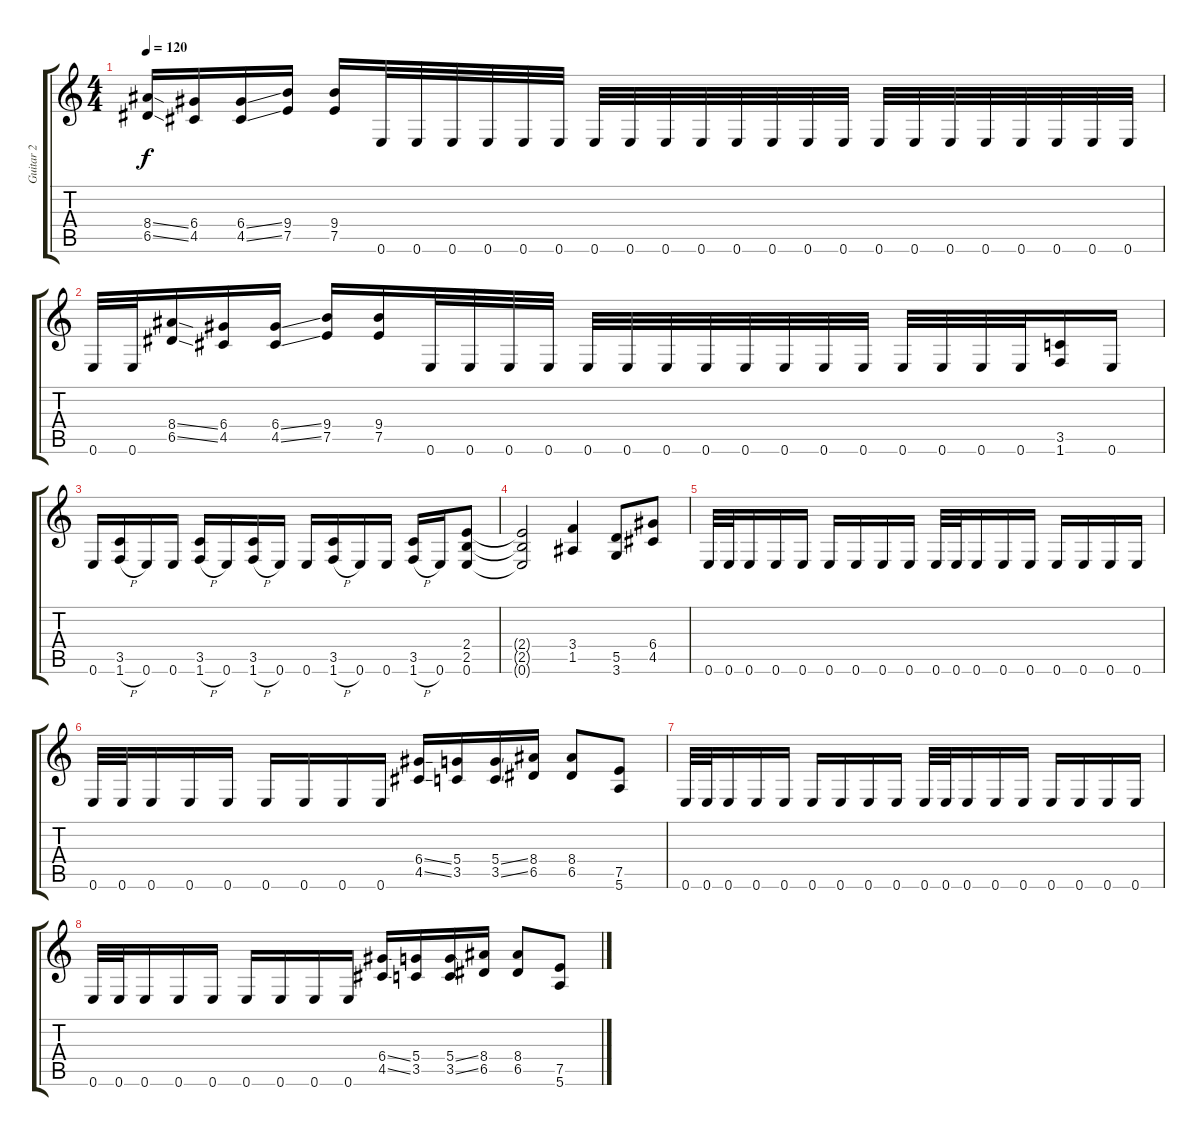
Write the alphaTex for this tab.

\track ("Guitar 2" "Guitar 2") {instrument distortionguitar}
\staff {score tabs}
\tuning (E4 B3 G3 D3 A2 E2) {hide}
\ts (4 4)
\tempo 120
\clef g2
\ks c
(8.4{ss} 6.5{ss}).16{dy f} (6.4 4.5).16 (6.4{ss} 4.5{ss}).16 (9.4 7.5).16 (9.4 7.5).16 0.6.32 0.6.32 0.6.32 0.6.32 0.6.32 0.6.32 0.6.32 0.6.32 0.6.32 0.6.32 0.6.32 0.6.32 0.6.32 0.6.32 0.6.32 0.6.32 0.6.32 0.6.32 0.6.32 0.6.32 0.6.32 0.6.32 |
0.6.32 0.6.32 (8.4{ss} 6.5{ss}).16 (6.4 4.5).16 (6.4{ss} 4.5{ss}).16 (9.4 7.5).16 (9.4 7.5).16 0.6.32 0.6.32 0.6.32 0.6.32 0.6.32 0.6.32 0.6.32 0.6.32 0.6.32 0.6.32 0.6.32 0.6.32 0.6.32 0.6.32 0.6.32 0.6.32 (3.5 1.6).16 0.6.16 |
0.6.16 (3.5 1.6{h}).16 0.6.16 0.6.16 (3.5 1.6{h}).16 0.6.16 (3.5 1.6{h}).16 0.6.16 0.6.16 (3.5 1.6{h}).16 0.6.16 0.6.16 (3.5 1.6{h}).16 0.6.16 (2.4 2.5 0.6).8 |
(2.4{t} 2.5{t} 0.6{t}).2 (3.4 1.5).4 (5.5 3.6).8 (6.4 4.5).8 |
0.6.32 0.6.32 0.6.16 0.6.16 0.6.16 0.6.16 0.6.16 0.6.16 0.6.16 0.6.32 0.6.32 0.6.16 0.6.16 0.6.16 0.6.16 0.6.16 0.6.16 0.6.16 |
0.6.32 0.6.32 0.6.16 0.6.16 0.6.16 0.6.16 0.6.16 0.6.16 0.6.16 (6.4{ss} 4.5{ss}).16 (5.4 3.5).16 (5.4{ss} 3.5{ss}).16 (8.4 6.5).16 (8.4 6.5).8 (7.5 5.6).8 |
0.6.32 0.6.32 0.6.16 0.6.16 0.6.16 0.6.16 0.6.16 0.6.16 0.6.16 0.6.32 0.6.32 0.6.16 0.6.16 0.6.16 0.6.16 0.6.16 0.6.16 0.6.16 |
0.6.32 0.6.32 0.6.16 0.6.16 0.6.16 0.6.16 0.6.16 0.6.16 0.6.16 (6.4{ss} 4.5{ss}).16 (5.4 3.5).16 (5.4{ss} 3.5{ss}).16 (8.4 6.5).16 (8.4 6.5).8 (7.5 5.6).8
